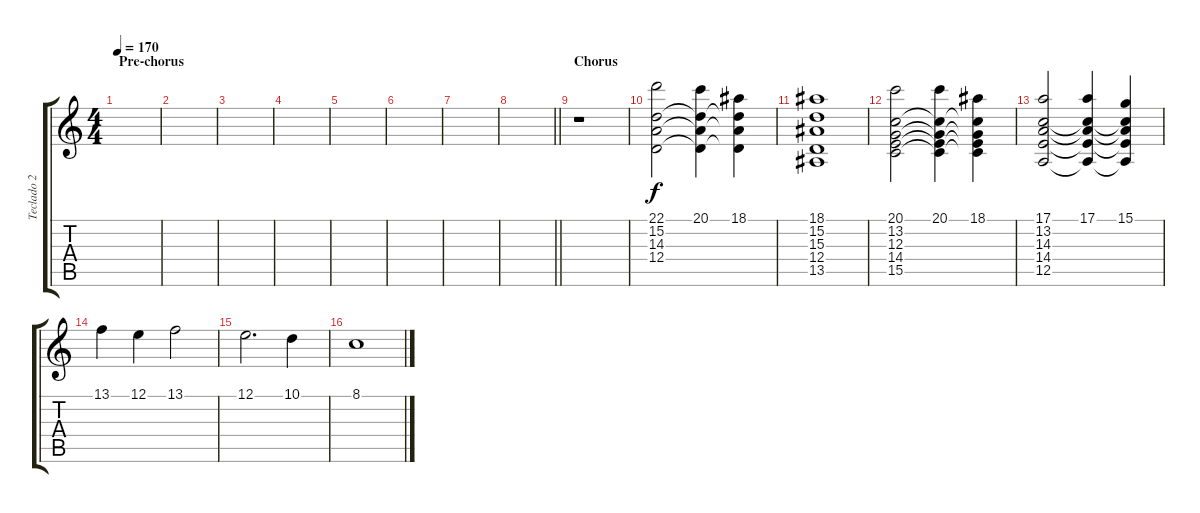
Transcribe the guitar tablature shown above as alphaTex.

\track ("Teclado 2" "Teclado 2") {instrument tremolostrings}
\staff {score tabs}
\tuning (E4 B3 G3 D3 A2 E2) {hide}
\ts (4 4)
\section ("" "Pre-chorus")
\tempo 170
\clef g2
\ks c
|
|
|
|
|
|
|
\barLineRight lightlight
|
\section ("" "Chorus")
r.1{volume 13 instrument tremolostrings} |
(22.1 15.2 14.3 12.4).2 (20.1 15.2{t} 14.3{t} 12.4{t}).4 (18.1 15.2{t} 14.3{t} 12.4{t}).4 |
(18.1 15.2 15.3 12.4 13.5).1 |
(20.1 13.2 12.3 14.4 15.5).2 (20.1 13.2{t} 12.3{t} 14.4{t} 15.5{t}).4 (18.1 13.2{t} 12.3{t} 14.4{t} 15.5{t}).4 |
(17.1 13.2 14.3 14.4 12.5).2 (17.1 13.2{t} 14.3{t} 14.4{t} 12.5{t}).4 (15.1 13.2{t} 14.3{t} 14.4{t} 12.5{t}).4 |
13.1.4 12.1.4 13.1.2 |
12.1.2{d} 10.1.4 |
8.1.1
